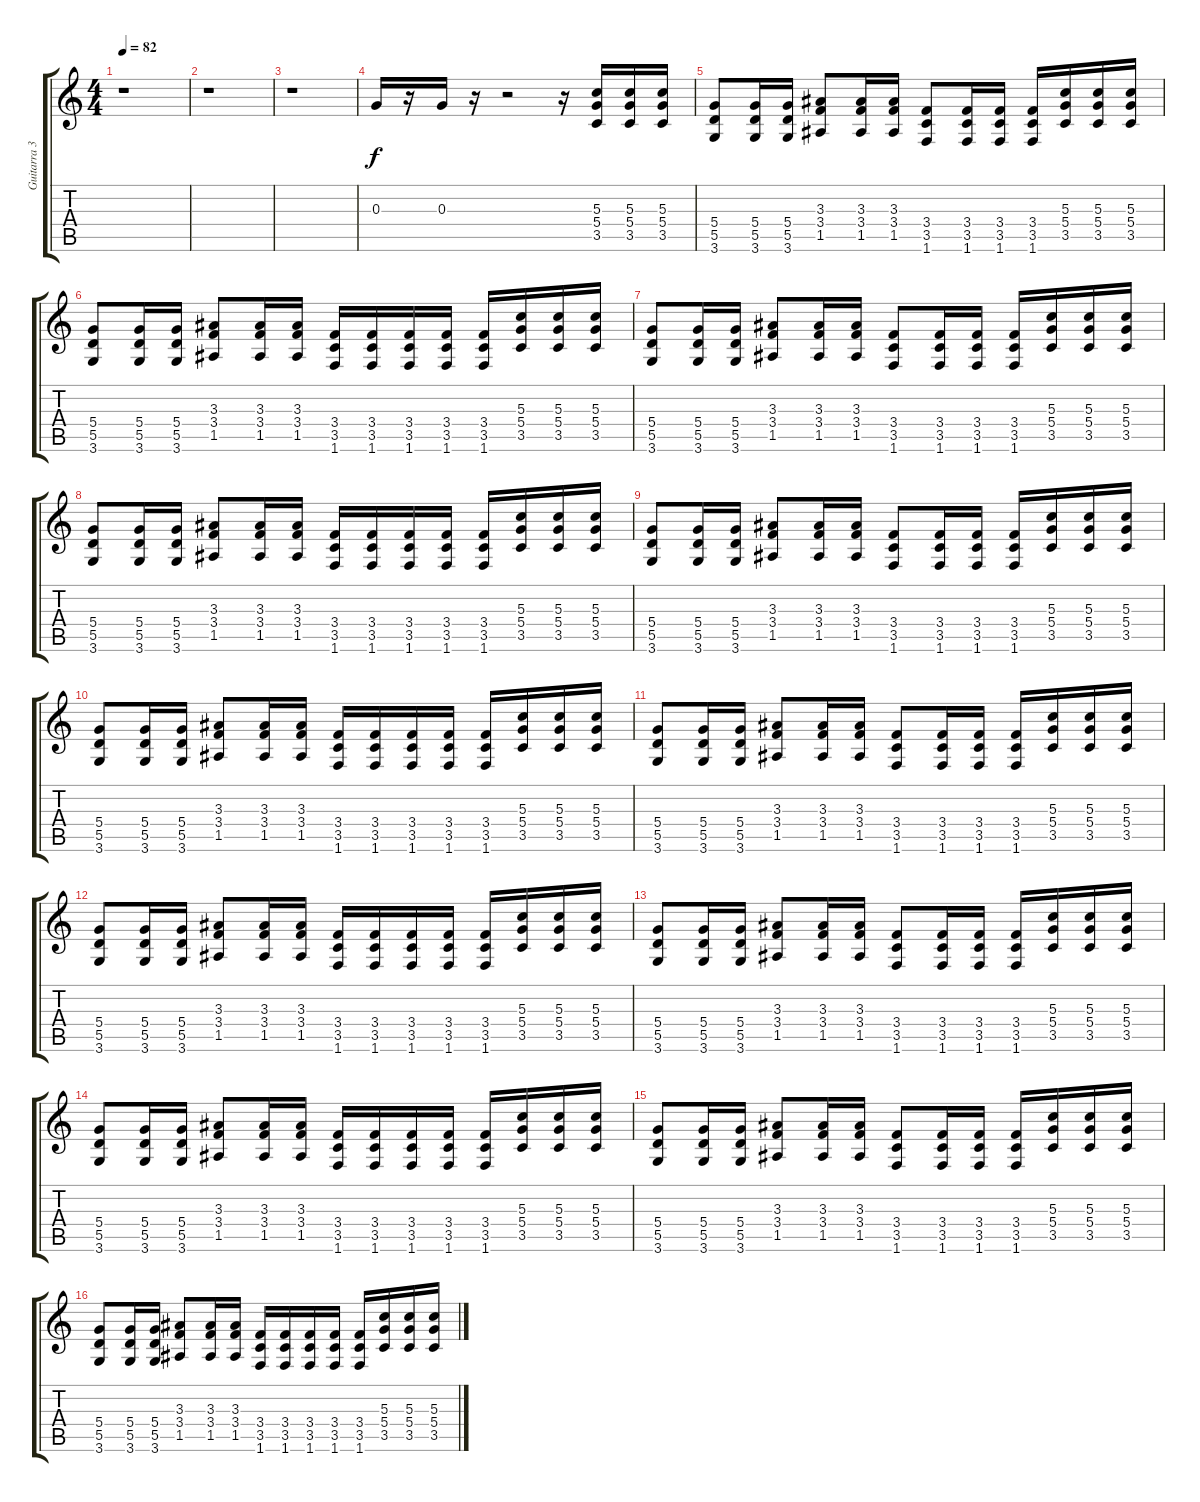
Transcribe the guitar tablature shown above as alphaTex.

\track ("Guitarra 3" "Guitarra 3") {instrument overdrivenguitar}
\staff {score tabs}
\tuning (E4 B3 G3 D3 A2 E2) {hide}
\ts (4 4)
\tempo 82
\clef g2
\ks c
r.1{dy f instrument overdrivenguitar} |
r.1 |
r.1 |
0.3.16 r.16 0.3.16 r.16 r.2 r.16 (5.3 5.4 3.5).16 (5.3 5.4 3.5).16 (5.3 5.4 3.5).16 |
(5.4 5.5 3.6).8 (5.4 5.5 3.6).16 (5.4 5.5 3.6).16 (3.3 3.4 1.5).8 (3.3 3.4 1.5).16 (3.3 3.4 1.5).16 (3.4 3.5 1.6).8 (3.4 3.5 1.6).16 (3.4 3.5 1.6).16 (3.4 3.5 1.6).16 (5.3 5.4 3.5).16 (5.3 5.4 3.5).16 (5.3 5.4 3.5).16 |
(5.4 5.5 3.6).8 (5.4 5.5 3.6).16 (5.4 5.5 3.6).16 (3.3 3.4 1.5).8 (3.3 3.4 1.5).16 (3.3 3.4 1.5).16 (3.4 3.5 1.6).16 (3.4 3.5 1.6).16 (3.4 3.5 1.6).16 (3.4 3.5 1.6).16 (3.4 3.5 1.6).16 (5.3 5.4 3.5).16 (5.3 5.4 3.5).16 (5.3 5.4 3.5).16 |
(5.4 5.5 3.6).8 (5.4 5.5 3.6).16 (5.4 5.5 3.6).16 (3.3 3.4 1.5).8 (3.3 3.4 1.5).16 (3.3 3.4 1.5).16 (3.4 3.5 1.6).8 (3.4 3.5 1.6).16 (3.4 3.5 1.6).16 (3.4 3.5 1.6).16 (5.3 5.4 3.5).16 (5.3 5.4 3.5).16 (5.3 5.4 3.5).16 |
(5.4 5.5 3.6).8 (5.4 5.5 3.6).16 (5.4 5.5 3.6).16 (3.3 3.4 1.5).8 (3.3 3.4 1.5).16 (3.3 3.4 1.5).16 (3.4 3.5 1.6).16 (3.4 3.5 1.6).16 (3.4 3.5 1.6).16 (3.4 3.5 1.6).16 (3.4 3.5 1.6).16 (5.3 5.4 3.5).16 (5.3 5.4 3.5).16 (5.3 5.4 3.5).16 |
(5.4 5.5 3.6).8 (5.4 5.5 3.6).16 (5.4 5.5 3.6).16 (3.3 3.4 1.5).8 (3.3 3.4 1.5).16 (3.3 3.4 1.5).16 (3.4 3.5 1.6).8 (3.4 3.5 1.6).16 (3.4 3.5 1.6).16 (3.4 3.5 1.6).16 (5.3 5.4 3.5).16 (5.3 5.4 3.5).16 (5.3 5.4 3.5).16 |
(5.4 5.5 3.6).8 (5.4 5.5 3.6).16 (5.4 5.5 3.6).16 (3.3 3.4 1.5).8 (3.3 3.4 1.5).16 (3.3 3.4 1.5).16 (3.4 3.5 1.6).16 (3.4 3.5 1.6).16 (3.4 3.5 1.6).16 (3.4 3.5 1.6).16 (3.4 3.5 1.6).16 (5.3 5.4 3.5).16 (5.3 5.4 3.5).16 (5.3 5.4 3.5).16 |
(5.4 5.5 3.6).8 (5.4 5.5 3.6).16 (5.4 5.5 3.6).16 (3.3 3.4 1.5).8 (3.3 3.4 1.5).16 (3.3 3.4 1.5).16 (3.4 3.5 1.6).8 (3.4 3.5 1.6).16 (3.4 3.5 1.6).16 (3.4 3.5 1.6).16 (5.3 5.4 3.5).16 (5.3 5.4 3.5).16 (5.3 5.4 3.5).16 |
(5.4 5.5 3.6).8 (5.4 5.5 3.6).16 (5.4 5.5 3.6).16 (3.3 3.4 1.5).8 (3.3 3.4 1.5).16 (3.3 3.4 1.5).16 (3.4 3.5 1.6).16 (3.4 3.5 1.6).16 (3.4 3.5 1.6).16 (3.4 3.5 1.6).16 (3.4 3.5 1.6).16 (5.3 5.4 3.5).16 (5.3 5.4 3.5).16 (5.3 5.4 3.5).16 |
(5.4 5.5 3.6).8 (5.4 5.5 3.6).16 (5.4 5.5 3.6).16 (3.3 3.4 1.5).8 (3.3 3.4 1.5).16 (3.3 3.4 1.5).16 (3.4 3.5 1.6).8 (3.4 3.5 1.6).16 (3.4 3.5 1.6).16 (3.4 3.5 1.6).16 (5.3 5.4 3.5).16 (5.3 5.4 3.5).16 (5.3 5.4 3.5).16 |
(5.4 5.5 3.6).8 (5.4 5.5 3.6).16 (5.4 5.5 3.6).16 (3.3 3.4 1.5).8 (3.3 3.4 1.5).16 (3.3 3.4 1.5).16 (3.4 3.5 1.6).16 (3.4 3.5 1.6).16 (3.4 3.5 1.6).16 (3.4 3.5 1.6).16 (3.4 3.5 1.6).16 (5.3 5.4 3.5).16 (5.3 5.4 3.5).16 (5.3 5.4 3.5).16 |
(5.4 5.5 3.6).8 (5.4 5.5 3.6).16 (5.4 5.5 3.6).16 (3.3 3.4 1.5).8 (3.3 3.4 1.5).16 (3.3 3.4 1.5).16 (3.4 3.5 1.6).8 (3.4 3.5 1.6).16 (3.4 3.5 1.6).16 (3.4 3.5 1.6).16 (5.3 5.4 3.5).16 (5.3 5.4 3.5).16 (5.3 5.4 3.5).16 |
(5.4 5.5 3.6).8 (5.4 5.5 3.6).16 (5.4 5.5 3.6).16 (3.3 3.4 1.5).8 (3.3 3.4 1.5).16 (3.3 3.4 1.5).16 (3.4 3.5 1.6).16 (3.4 3.5 1.6).16 (3.4 3.5 1.6).16 (3.4 3.5 1.6).16 (3.4 3.5 1.6).16 (5.3 5.4 3.5).16 (5.3 5.4 3.5).16 (5.3 5.4 3.5).16
